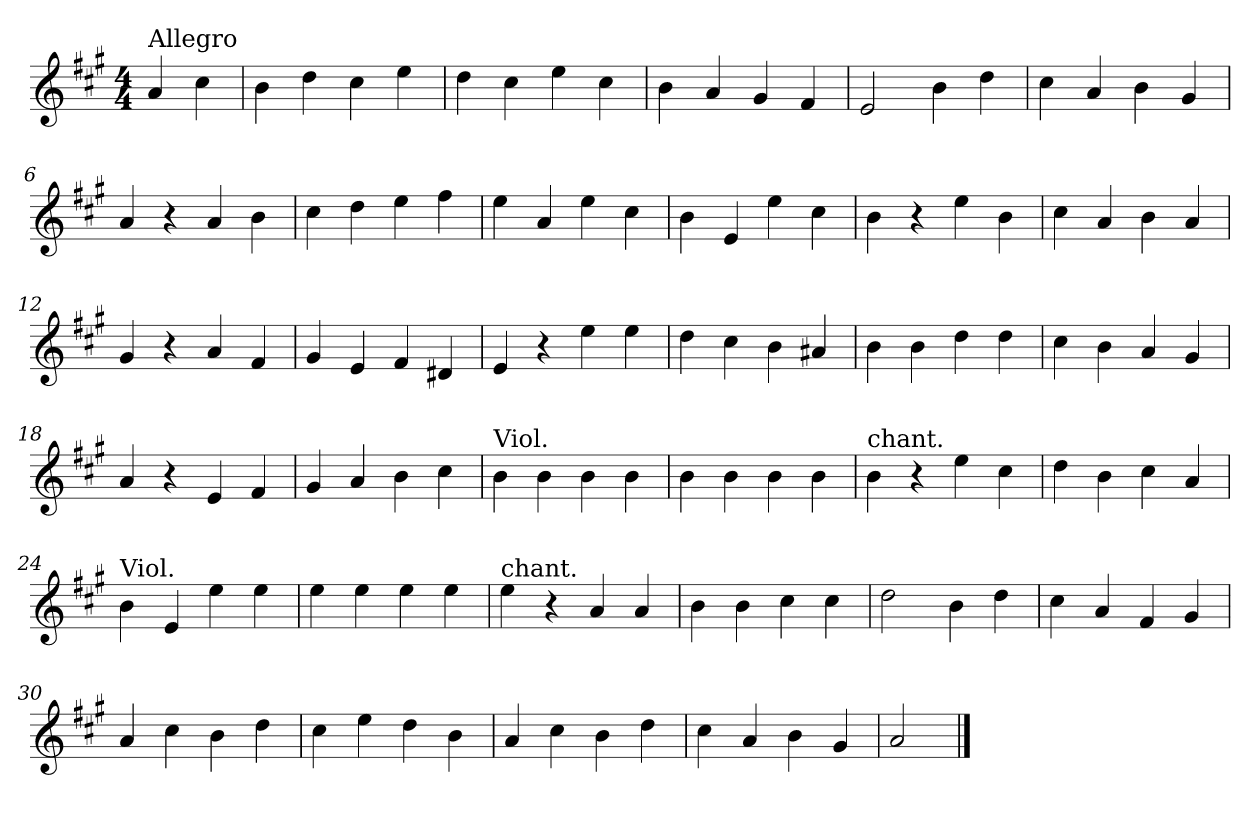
**kern
*part1
*staff1
*clefG2
*k[f#c#g#]
*A:
*M4/4
=
!LO:TX:a:t=Allegro
4a/
4cc#\
=1
4b\
4dd\
4cc#\
4ee\
=2
4dd\
4cc#\
4ee\
4cc#\
=3
4b\
4a/
4g#/
4f#/
=4
2e/
4b\
4dd\
=5
4cc#\
4a/
4b\
4g#/
!!LO:LB:g=z
=6
4a/
4r
4a/
4b\
=7
4cc#\
4dd\
4ee\
4ff#\
=8
4ee\
4a/
4ee\
4cc#\
=9
4b\
4e/
4ee\
4cc#\
=10
4b\
4r
4ee\
4b\
=11
4cc#\
4a/
4b\
4a/
!!LO:LB:g=z
=12
4g#/
4r
4a/
4f#/
=13
4g#/
4e/
4f#/
4d#X/
=14
4e/
4r
4ee\
4ee\
=15
4dd\
4cc#\
4b\
4a#X/
=16
4b\
4b\
4dd\
4dd\
=17
4cc#\
4b\
4a/
4g#/
!!LO:LB:g=z
=18
4a/
4r
4e/
4f#/
=19
4g#/
4a/
4b\
4cc#\
=20
!LO:TX:a:t=Viol.
4b\
4b\
4b\
4b\
=21
4b\
4b\
4b\
4b\
=22
!LO:TX:a:t=chant.
4b\
4r
4ee\
4cc#\
=23
4dd\
4b\
4cc#\
4a/
!!LO:LB:g=z
=24
!LO:TX:a:t=Viol.
4b\
4e/
4ee\
4ee\
=25
4ee\
4ee\
4ee\
4ee\
=26
!LO:TX:a:t=chant.
4ee\
4r
4a/
4a/
=27
4b\
4b\
4cc#\
4cc#\
=28
2dd\
4b\
4dd\
=29
4cc#\
4a/
4f#/
4g#/
!!LO:LB:g=z
=30
4a/
4cc#\
4b\
4dd\
=31
4cc#\
4ee\
4dd\
4b\
=32
4a/
4cc#\
4b\
4dd\
=33
4cc#\
4a/
4b\
4g#/
=34
2a/
==
*-
